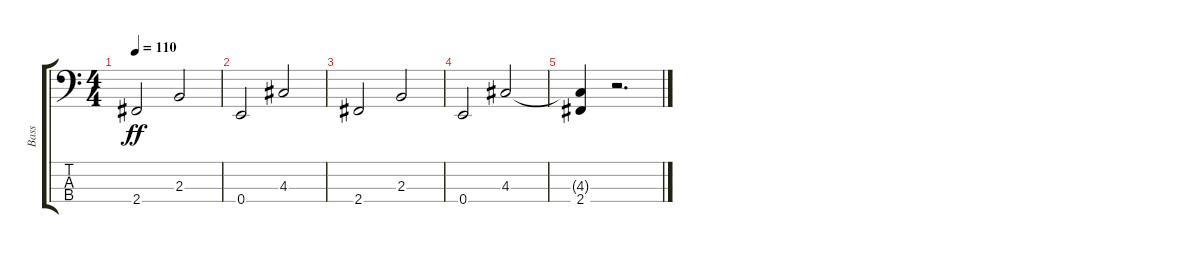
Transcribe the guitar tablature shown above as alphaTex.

\track ("Bass" "Bass") {instrument electricbassfinger}
\staff {score tabs}
\tuning (G2 D2 A1 E1) {hide}
\ts (4 4)
\tempo 110
\clef f4
\ks c
2.4.2{dy ff} 2.3.2 |
0.4.2 4.3.2 |
2.4.2 2.3.2 |
0.4.2 4.3.2 |
(4.3{t} 2.4).4 r.2{d}
